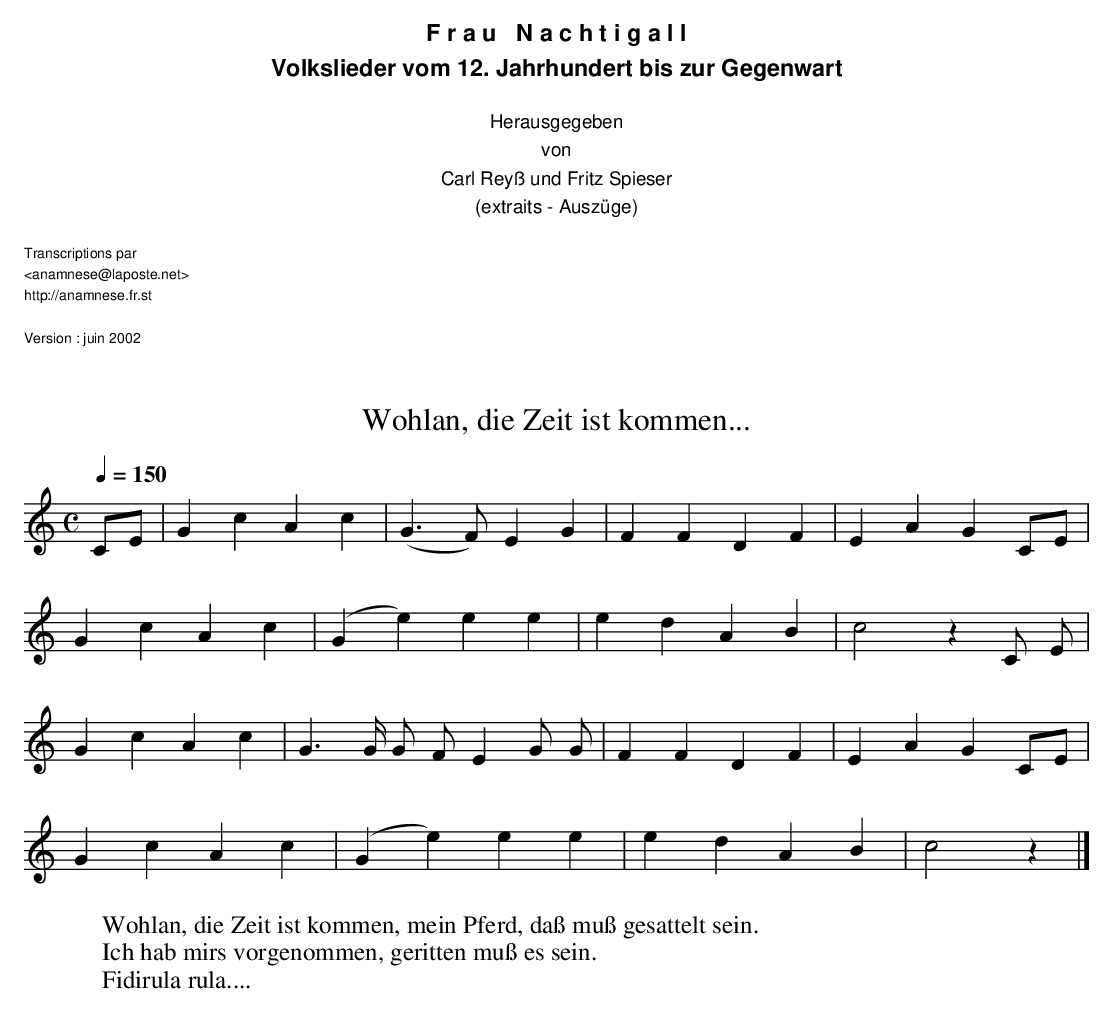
X:1
T:Wohlan, die Zeit ist kommen...
M:C
L:1/4
Q:1/4=150
K:C
C/E/ | GcAc | (G>F) EG | FFDF | EAG C/E/ |
       GcAc | (Ge)ee | edAB | c2 z C/ E/ |
       GcAc | G3/2 G/4 G/ F/ E G/ G/ | FFDF | EAG C/E/ |
       GcAc | (Ge)ee | edAB | c2 z |]
W:Wohlan, die Zeit ist kommen, mein Pferd, daß muß gesattelt sein.
W:Ich hab mirs vorgenommen, geritten muß es sein.
W:Fidirula rula....
